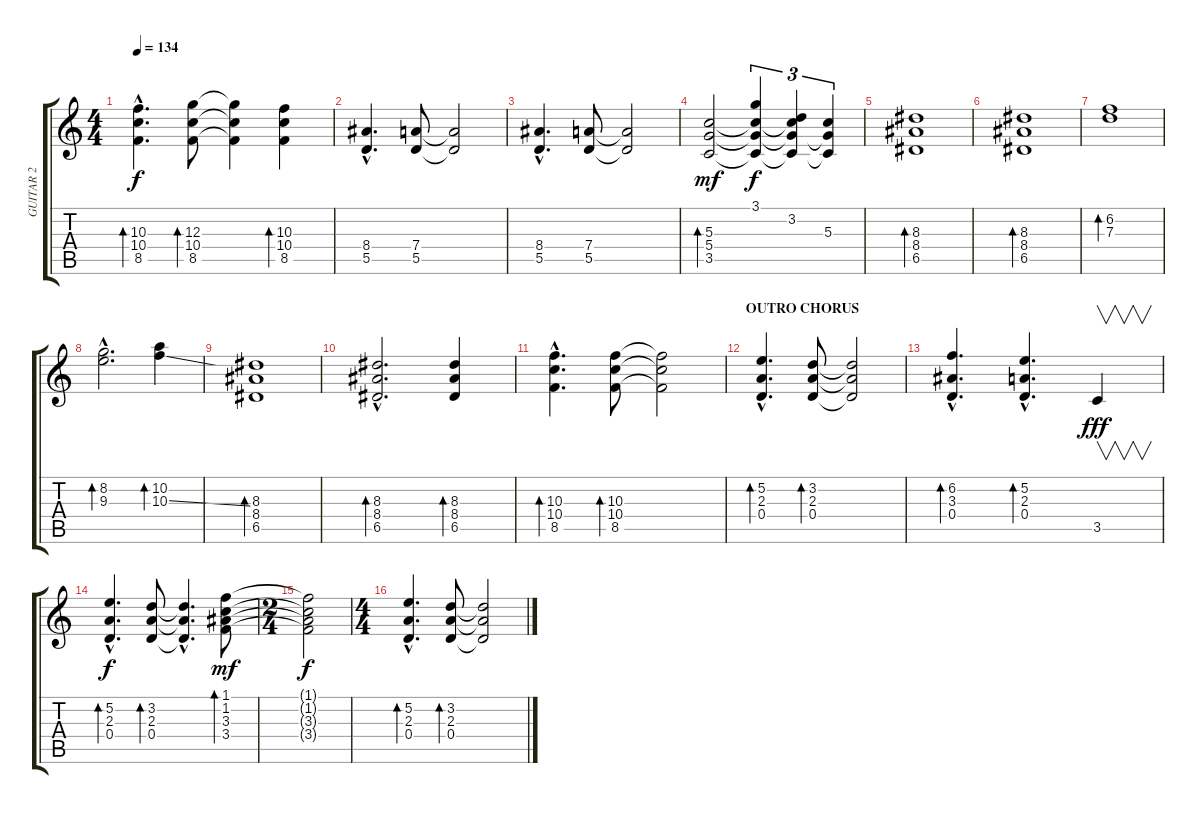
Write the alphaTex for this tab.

\track ("GUITAR 2" "GUITAR 2") {instrument distortionguitar}
\staff {score tabs}
\tuning (E4 B3 G3 D3 A2 E2) {hide}
\ts (4 4)
\tempo 134
\clef g2
\ks c
(10.3{hac} 10.4{hac} 8.5{hac}).4{d bd 60 dy f} (12.3 10.4 8.5).8{bd 30} (12.3{t} 10.4{t} 8.5{t}).4 (10.3 10.4 8.5).4{bd 30} |
(8.4{hac} 5.5{hac}).4{d} (7.4 5.5).8 (7.4{t} 5.5{t}).2 |
(8.4{hac} 5.5{hac}).4{d} (7.4 5.5).8 (7.4{t} 5.5{t}).2 |
(5.3 5.4 3.5).2{bd 60 dy mf} (3.1 5.3{t} 5.4{t} 3.5{t}).4{tu (3 2) dy f} (3.2 5.3{t} 5.4{t} 3.5{t}).4{tu (3 2)} (5.3 5.4{t} 3.5{t}).4{tu (3 2)} |
(8.3 8.4 6.5).1{bd 30} |
(8.3 8.4 6.5).1{bd 60} |
(6.2 7.3).1{bd 30} |
(8.2{hac} 9.3{hac}).2{d bd 60} (10.2 10.3{ss}).4{bd 30} |
(8.3 8.4 6.5).1{bd 30} |
(8.3{hac} 8.4{hac} 6.5{hac}).2{d bd 60} (8.3 8.4 6.5).4{bd 30} |
(10.3{hac} 10.4{hac} 8.5{hac}).4{d bd 60} (10.3 10.4 8.5).8{bd 30} (10.3{t} 10.4{t} 8.5{t}).2 |
\section ("" "OUTRO CHORUS")
(5.2{hac} 2.3{hac} 0.4{hac}).4{d bd 60} (3.2 2.3 0.4).8{bd 30} (3.2{t} 2.3{t} 0.4{t}).2 |
(6.2{hac} 3.3{hac} 0.4{hac}).4{d bd 60} (5.2{hac} 2.3{hac} 0.4{hac}).4{d bd 30} 3.5.4{v dy fff} |
(5.2{hac} 2.3{hac} 0.4{hac}).4{d bd 30 dy f} (3.2 2.3 0.4).8{bd 30} (3.2{hac t} 2.3{hac t} 0.4{hac t}).4{d} (1.1 1.2 3.3 3.4).8{bd 60 dy mf} |
\ts (2 4)
(1.1{t} 1.2{t} 3.3{t} 3.4{t}).2{dy f} |
\ts (4 4)
(5.2{hac} 2.3{hac} 0.4{hac}).4{d bd 60} (3.2 2.3 0.4).8{bd 30} (3.2{t} 2.3{t} 0.4{t}).2
